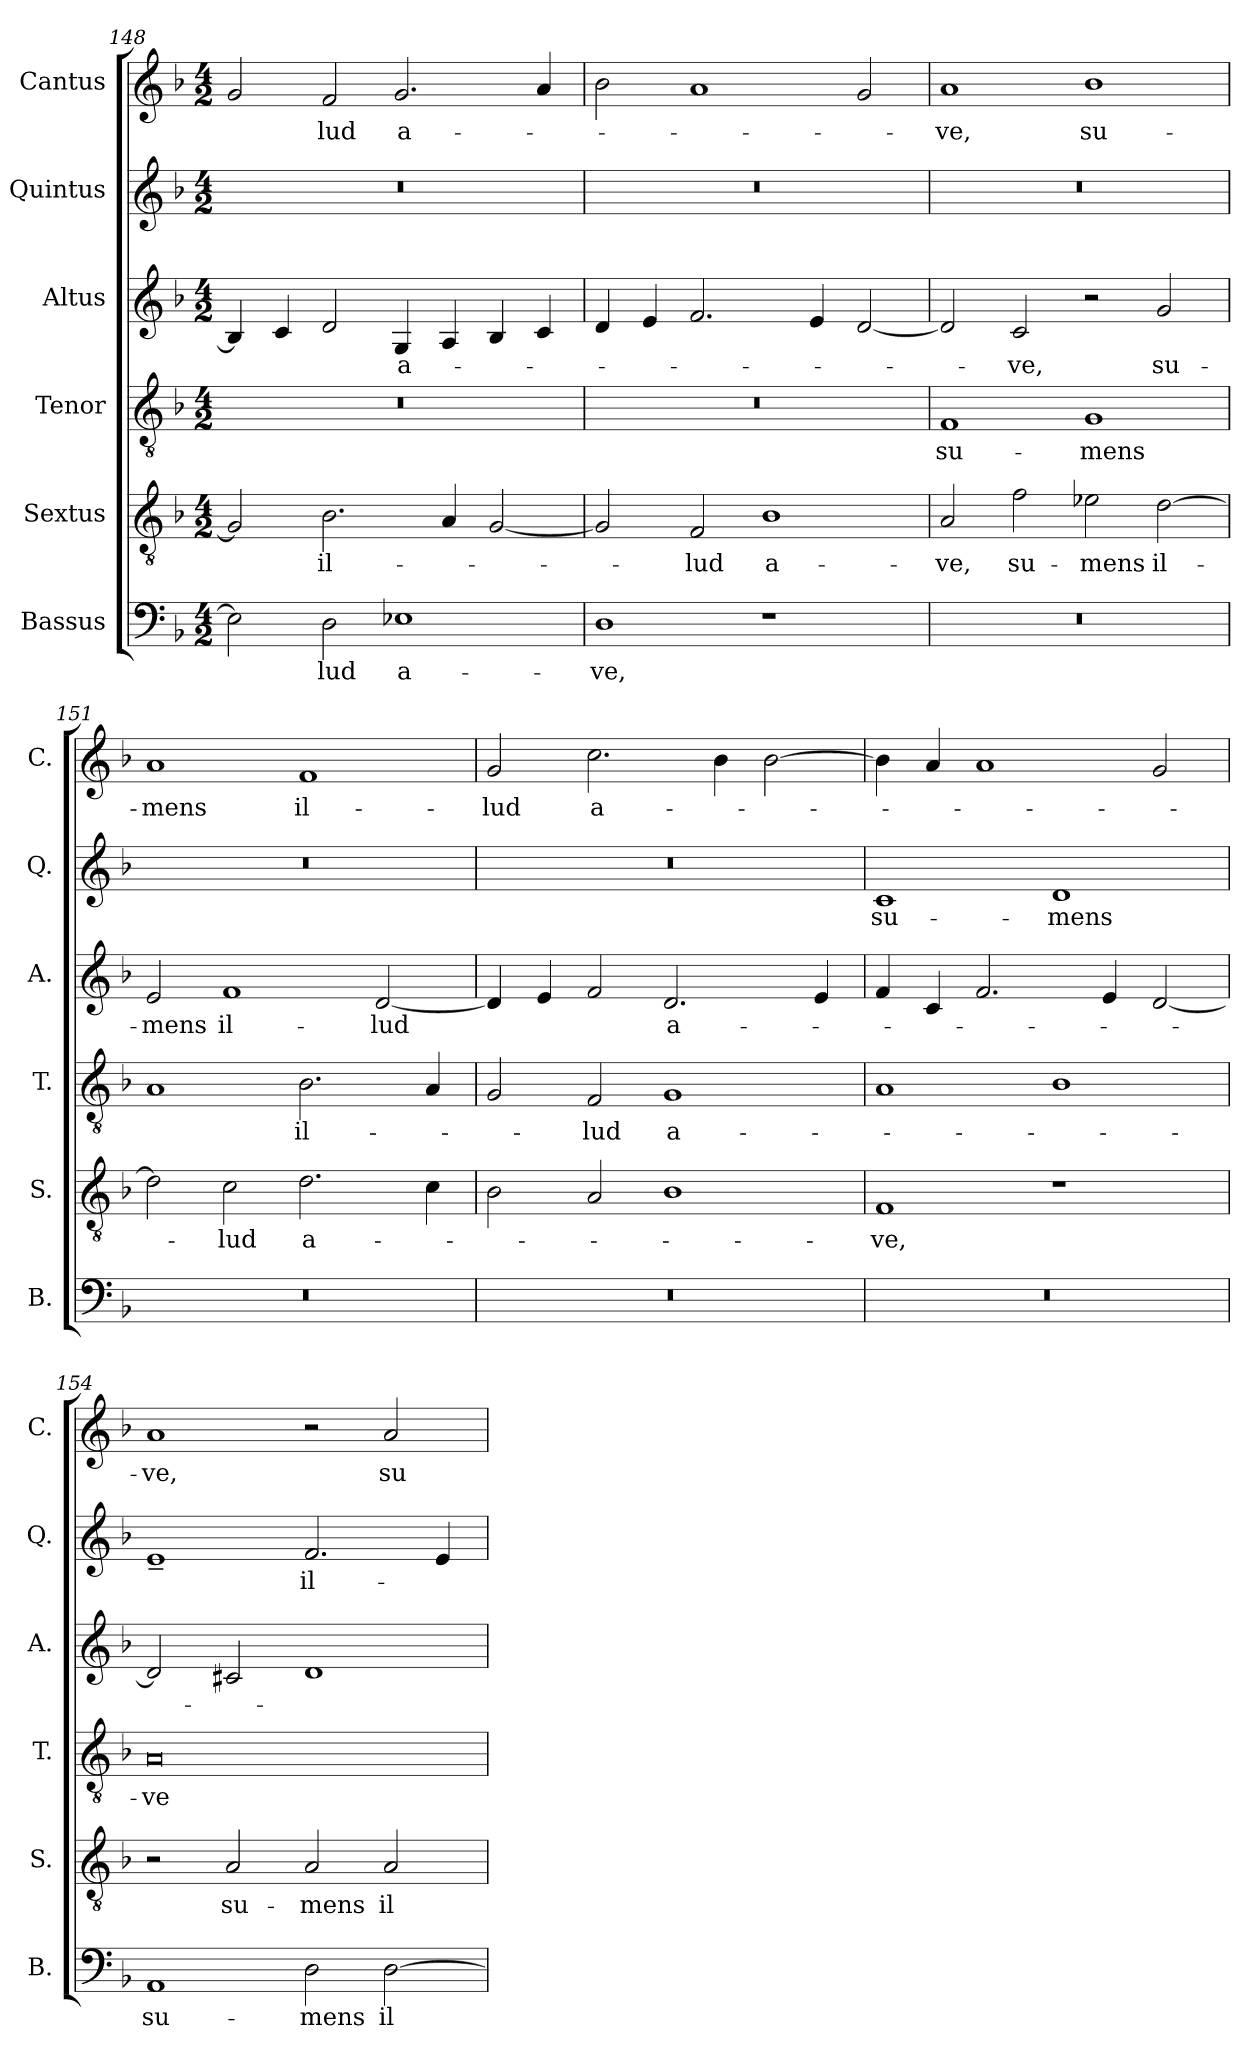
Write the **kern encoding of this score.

**kern	**text	**kern	**text	**kern	**text	**kern	**text	**kern	**text	**kern	**text
*part6	*part6	*part5	*part5	*part4	*part4	*part3	*part3	*part2	*part2	*part1	*part1
*staff6	*staff6	*staff5	*staff5	*staff4	*staff4	*staff3	*staff3	*staff2	*staff2	*staff1	*staff1
*I"Bassus	*	*I"Sextus	*	*I"Tenor	*	*I"Altus	*	*I"Quintus	*	*I"Cantus	*
*I'B.	*	*I'S.	*	*I'T.	*	*I'A.	*	*I'Q.	*	*I'C.	*
*clefF4	*	*clefGv2	*	*clefGv2	*	*clefG2	*	*clefG2	*	*clefG2	*
*k[b-]	*	*k[b-]	*	*k[b-]	*	*k[b-]	*	*k[b-]	*	*k[b-]	*
*M4/2	*	*M4/2	*	*M4/2	*	*M4/2	*	*M4/2	*	*M4/2	*
=148	=148	=148	=148	=148	=148	=148	=148	=148	=148	=148	=148
2E-\]	.	2G/]	.	0r	.	4B-/]	.	0r	.	2g/	.
.	.	.	.	.	.	4c/	.	.	.	.	.
!	!LO:LY:b	!	!LO:LY:b	!	!	!	!	!	!	!	!LO:LY:b
2D\	-lud	2.B-\	il-	.	.	2d/	.	.	.	2f/	-lud
!	!LO:LY:b	!	!	!	!	!	!LO:LY:b	!	!	!	!LO:LY:b
1E-X	a-	.	.	.	.	4G/	a-	.	.	2.g/	a-
.	.	4A/	.	.	.	4A/	.	.	.	.	.
.	.	[2G/	.	.	.	4B-/	.	.	.	.	.
.	.	.	.	.	.	4c/	.	.	.	4a/	.
=149	=149	=149	=149	=149	=149	=149	=149	=149	=149	=149	=149
!	!LO:LY:b	!	!	!	!	!	!	!	!	!	!
1D	-ve,	2G/]	.	0r	.	4d/	.	0r	.	2b-\	.
.	.	.	.	.	.	4e/	.	.	.	.	.
!	!	!	!LO:LY:b	!	!	!	!	!	!	!	!
.	.	2F/	-lud	.	.	2.f/	.	.	.	1a	.
!	!	!	!LO:LY:b	!	!	!	!	!	!	!	!
1r	.	1B-	a-	.	.	.	.	.	.	.	.
.	.	.	.	.	.	4e/	.	.	.	.	.
.	.	.	.	.	.	[2d/	.	.	.	2g/	.
=150	=150	=150	=150	=150	=150	=150	=150	=150	=150	=150	=150
!	!	!	!LO:LY:b	!	!LO:LY:b	!	!	!	!	!	!LO:LY:b
0r	.	2A/	-ve,	1F	su-	2d/]	.	0r	.	1a	-ve,
!	!	!	!LO:LY:b	!	!	!	!LO:LY:b	!	!	!	!
.	.	2f\	su-	.	.	2c/	-ve,	.	.	.	.
!	!	!	!LO:LY:b	!	!LO:LY:b	!	!	!	!	!	!LO:LY:b
.	.	2e-X\	-mens	1G	-mens	2r	.	.	.	1b-	su-
!	!	!	!LO:LY:b	!	!	!	!LO:LY:b	!	!	!	!
.	.	[2d\	il-	.	.	2g/	su-	.	.	.	.
=151	=151	=151	=151	=151	=151	=151	=151	=151	=151	=151	=151
!	!	!	!	!	!	!	!LO:LY:b	!	!	!	!LO:LY:b
0r	.	2d\]	.	1A	.	2e/	-mens	0r	.	1a	-mens
!	!	!	!LO:LY:b	!	!	!	!LO:LY:b	!	!	!	!
.	.	2c\	-lud	.	.	1f	il-	.	.	.	.
!	!	!	!LO:LY:b	!	!LO:LY:b	!	!	!	!	!	!LO:LY:b
.	.	2.d\	a-	2.B-\	il-	.	.	.	.	1f	il-
!	!	!	!	!	!	!	!LO:LY:b	!	!	!	!
.	.	.	.	.	.	[2d/	-lud	.	.	.	.
.	.	4c\	.	4A/	.	.	.	.	.	.	.
=152	=152	=152	=152	=152	=152	=152	=152	=152	=152	=152	=152
!	!	!	!	!	!	!	!	!	!	!	!LO:LY:b
0r	.	2B-\	.	2G/	.	4d/]	.	0r	.	2g/	-lud
.	.	.	.	.	.	4e/	.	.	.	.	.
!	!	!	!	!	!LO:LY:b	!	!	!	!	!	!LO:LY:b
.	.	2A/	.	2F/	-lud	2f/	.	.	.	2.cc\	a-
!	!	!	!	!	!LO:LY:b	!	!LO:LY:b	!	!	!	!
.	.	1B-	.	1G	a-	2.d/	a-	.	.	.	.
.	.	.	.	.	.	.	.	.	.	4b-\	.
.	.	.	.	.	.	.	.	.	.	[2b-\	.
.	.	.	.	.	.	4e/	.	.	.	.	.
=153	=153	=153	=153	=153	=153	=153	=153	=153	=153	=153	=153
!	!	!	!LO:LY:b	!	!	!	!	!	!LO:LY:b	!	!
0r	.	1F	-ve,	1A	.	4f/	.	1c	su-	4b-\]	.
.	.	.	.	.	.	4c/	.	.	.	4a/	.
.	.	.	.	.	.	2.f/	.	.	.	1a	.
!	!	!	!	!	!	!	!	!	!LO:LY:b	!	!
.	.	1r	.	1B-	.	.	.	1d	-mens	.	.
.	.	.	.	.	.	4e/	.	.	.	.	.
.	.	.	.	.	.	[2d/	.	.	.	2g/	.
!!LO:PB:g=z
=154	=154	=154	=154	=154	=154	=154	=154	=154	=154	=154	=154
!	!LO:LY:b	!	!	!	!LO:LY:b	!	!	!	!	!	!LO:LY:b
1AA	su-	2r	.	0A	-ve	2d/]	.	1e~	.	1a	-ve,
!	!	!	!LO:LY:b	!	!	!	!	!	!	!	!
.	.	2A/	su-	.	.	2c#X/	.	.	.	.	.
!	!LO:LY:b	!	!LO:LY:b	!	!	!	!	!	!LO:LY:b	!	!
2D\	-mens	2A/	-mens	.	.	1d	.	2.f/	il-	2r	.
!	!LO:LY:b	!	!LO:LY:b	!	!	!	!	!	!	!	!LO:LY:b
[2D\	il-	2A/	il-	.	.	.	.	.	.	2a/	su-
.	.	.	.	.	.	.	.	4e/	.	.	.
=	=	=	=	=	=	=	=	=	=	=	=
*-	*-	*-	*-	*-	*-	*-	*-	*-	*-	*-	*-
